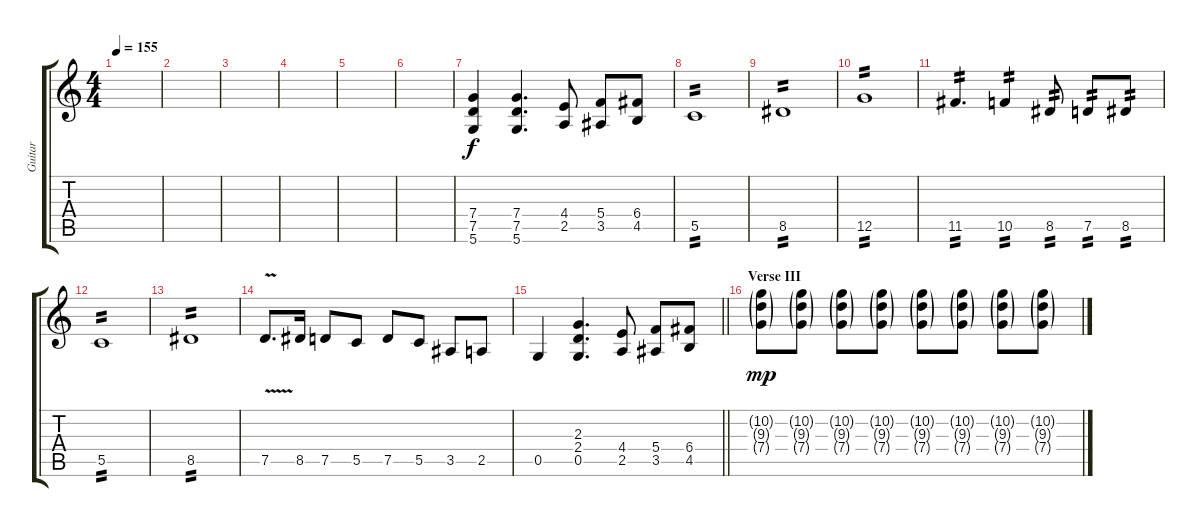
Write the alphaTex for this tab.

\track ("Guitar" "Guitar") {instrument distortionguitar}
\staff {score tabs}
\tuning (D4 A3 F3 C3 G2 D2) {hide}
\ts (4 4)
\tempo 155
\clef g2
\ks c
|
|
|
|
|
|
(7.4 7.5 5.6).4{dy f} (7.4 7.5 5.6).4{d} (4.4 2.5).8 (5.4 3.5).8 (6.4 4.5).8 |
5.5.1{tp 2} |
8.5.1{tp 2} |
12.5.1{tp 2} |
11.5.4{d tp 2} 10.5.4{tp 2} 8.5.8{tp 2} 7.5.8{tp 2} 8.5.8{tp 2} |
5.5.1{tp 2} |
8.5.1{tp 2} |
7.5{v}.8{d} 8.5.16 7.5.8 5.5.8 7.5.8 5.5.8 3.5.8 2.5.8 |
\barLineRight lightlight
0.5.4 (2.3 2.4 0.5).4{d} (4.4 2.5).8 (5.4 3.5).8 (6.4 4.5).8 |
\section ("" "Verse III")
(10.2{g} 9.3{g} 7.4{g}).8{dy mp} (10.2{g} 9.3{g} 7.4{g}).8 (10.2{g} 9.3{g} 7.4{g}).8 (10.2{g} 9.3{g} 7.4{g}).8 (10.2{g} 9.3{g} 7.4{g}).8 (10.2{g} 9.3{g} 7.4{g}).8 (10.2{g} 9.3{g} 7.4{g}).8 (10.2{g} 9.3{g} 7.4{g}).8
